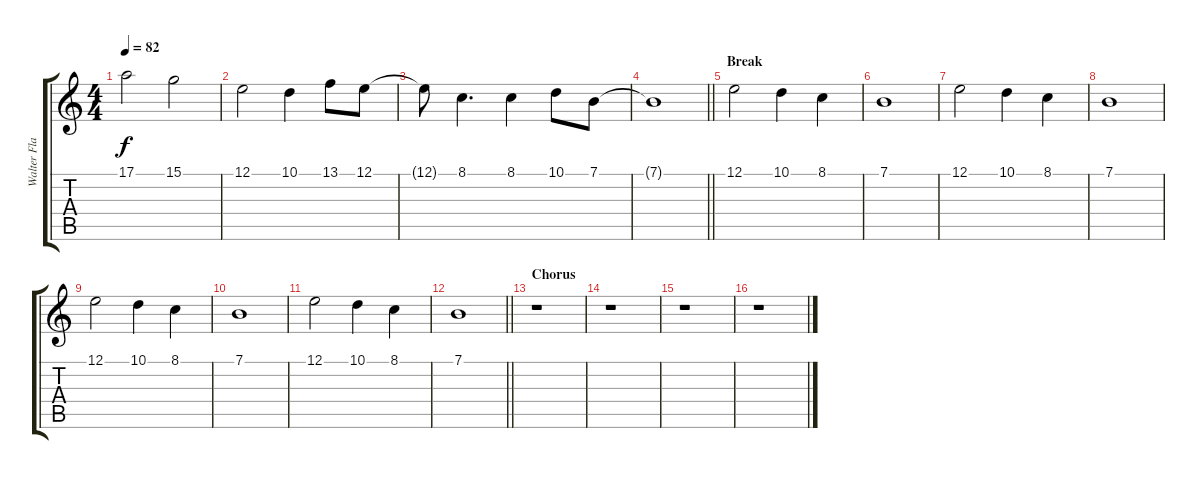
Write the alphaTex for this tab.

\track ("Walter Flakus (Keyboard)" "Walter Fla") {instrument lead2sawtooth}
\staff {score tabs}
\tuning (E4 B3 G3 D3 A2 D2) {hide}
\ts (4 4)
\tempo 82
\clef g2
\ks c
17.1.2{dy f} 15.1.2 |
12.1.2 10.1.4 13.1.8 12.1.8 |
12.1{t}.8 8.1.4{d} 8.1.4 10.1.8 7.1.8 |
\barLineRight lightlight
7.1{t}.1 |
\section ("" "Break")
12.1.2 10.1.4 8.1.4 |
7.1.1 |
12.1.2 10.1.4 8.1.4 |
7.1.1 |
12.1.2 10.1.4 8.1.4 |
7.1.1 |
12.1.2 10.1.4 8.1.4 |
\barLineRight lightlight
7.1.1 |
\section ("" "Chorus")
r.1 |
r.1 |
r.1 |
r.1
